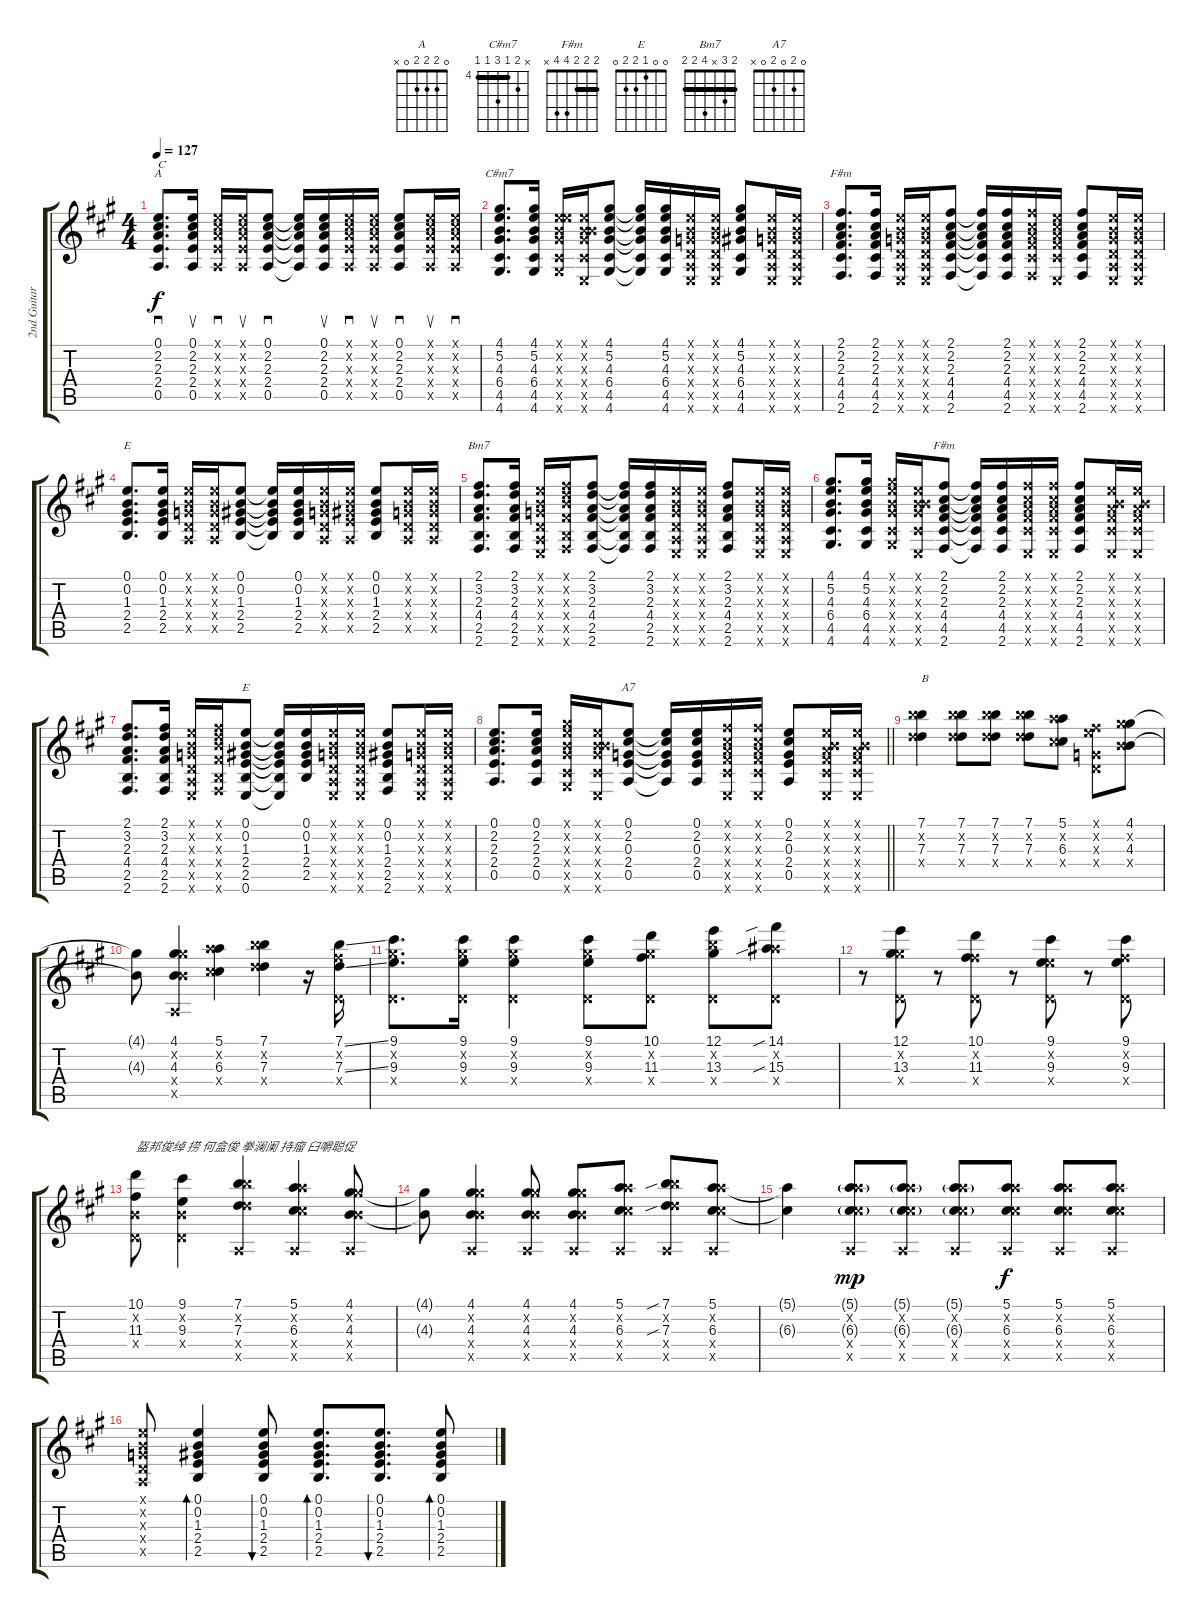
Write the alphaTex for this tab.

\track ("2nd Guitar" "2nd Guitar") {instrument acousticguitarsteel}
\staff {score tabs}
\tuning (E4 B3 G3 D3 A2 E2) {hide}
\chord ("A" 0 2 2 2 0 x)
\chord ("C#m7" x 5 4 6 4 4) {firstfret 4 barre 4}
\chord ("F#m" x 2 2 4 4 2) {barre 2}
\chord ("E" 0 0 1 2 2 x)
\chord ("Bm7" 2 3 x 4 2 2) {barre 2}
\chord ("F#m" 2 2 2 4 4 x) {barre 2}
\chord ("E" 0 0 1 2 2 0)
\chord ("A7" 0 2 0 2 0 x)
\ts (4 4)
\tempo 127
\clef g2
\ks a
(0.1 2.2 2.3 2.4 0.5).8{d sd ch "A" txt "C" dy f volume 13} (0.1 2.2 2.3 2.4 0.5).16{su} (0.1{x} 2.2{x} 2.3{x} 2.4{x} 0.5{x}).16{sd} (0.1{x} 2.2{x} 2.3{x} 2.4{x} 0.5{x}).16{su} (0.1 2.2 2.3 2.4 0.5).8{sd} (0.1{t} 2.2{t} 2.3{t} 2.4{t} 0.5{t}).16 (0.1 2.2 2.3 2.4 0.5).16{su} (0.1{x} 2.2{x} 2.3{x} 2.4{x} 0.5{x}).16{sd} (0.1{x} 2.2{x} 2.3{x} 2.4{x} 0.5{x}).16{su} (0.1 2.2 2.3 2.4 0.5).8{sd} (0.1{x} 2.2{x} 2.3{x} 2.4{x} 0.5{x}).16{su} (0.1{x} 2.2{x} 2.3{x} 2.4{x} 0.5{x}).16{sd} |
(4.1 5.2 4.3 6.4 4.5 4.6).8{d ch "C#m7"} (4.1 5.2 4.3 6.4 4.5 4.6).16 (0.1{x} 5.2{x} 4.3{x} 6.4{x} 4.5{x} 4.6{x}).16 (0.1{x} 0.2{x} 4.3{x} 6.4{x} 4.5{x} 0.6{x}).16 (4.1 5.2 4.3 6.4 4.5 4.6).8 (4.1{t} 5.2{t} 4.3{t} 6.4{t} 4.5{t} 4.6{t}).16 (4.1 5.2 4.3 6.4 4.5 4.6).16 (0.1{x} 0.2{x} 0.3{x} 0.4{x} 0.5{x} 0.6{x}).16 (0.1{x} 0.2{x} 0.3{x} 0.4{x} 0.5{x} 0.6{x}).16 (4.1 5.2 4.3 6.4 4.5 4.6).8 (0.1{x} 0.2{x} 0.3{x} 0.4{x} 0.5{x} 0.6{x}).16 (0.1{x} 0.2{x} 0.3{x} 0.4{x} 0.5{x} 0.6{x}).16 |
(2.1 2.2 2.3 4.4 4.5 2.6).8{d ch "F#m"} (2.1 2.2 2.3 4.4 4.5 2.6).16 (0.1{x} 0.2{x} 0.3{x} 0.4{x} 0.5{x} 0.6{x}).16 (0.1{x} 0.2{x} 0.3{x} 0.4{x} 0.5{x} 0.6{x}).16 (2.1 2.2 2.3 4.4 4.5 2.6).8 (2.1{t} 2.2{t} 2.3{t} 4.4{t} 4.5{t} 2.6{t}).16 (2.1 2.2 2.3 4.4 4.5 2.6).16 (2.1{x} 2.2{x} 2.3{x} 4.4{x} 4.5{x} 2.6{x}).16 (0.1{x} 2.2{x} 2.3{x} 4.4{x} 4.5{x} 0.6{x}).16 (2.1 2.2 2.3 4.4 4.5 2.6).8 (0.1{x} 0.2{x} 0.3{x} 0.4{x} 0.5{x} 0.6{x}).16 (0.1{x} 0.2{x} 0.3{x} 0.4{x} 0.5{x} 0.6{x}).16 |
(0.1 0.2 1.3 2.4 2.5).8{d ch "E"} (0.1 0.2 1.3 2.4 2.5).16 (0.1{x} 0.2{x} 0.3{x} 0.4{x} 0.5{x}).16 (0.1{x} 0.2{x} 0.3{x} 0.4{x} 0.5{x}).16 (0.1 0.2 1.3 2.4 2.5).8 (0.1{t} 0.2{t} 1.3{t} 2.4{t} 2.5{t}).16 (0.1 0.2 1.3 2.4 2.5).16 (0.1{x} 0.2{x} 0.3{x} 0.4{x} 0.5{x}).16 (0.1{x} 0.2{x} 1.3{x} 2.4{x} 0.5{x}).16 (0.1 0.2 1.3 2.4 2.5).8 (0.1{x} 0.2{x} 0.3{x} 0.4{x} 0.5{x}).16 (0.1{x} 0.2{x} 0.3{x} 0.4{x} 0.5{x}).16 |
(2.1 3.2 2.3 4.4 2.5 2.6).8{d ch "Bm7"} (2.1 3.2 2.3 4.4 2.5 2.6).16 (0.1{x} 0.2{x} 0.3{x} 0.4{x} 0.5{x} 0.6{x}).16 (2.1{x} 3.2{x} 4.3{x} 4.4{x} 2.5{x} 2.6{x}).16 (2.1 3.2 2.3 4.4 2.5 2.6).8 (2.1{t} 3.2{t} 2.3{t} 4.4{t} 2.5{t} 2.6{t}).16 (2.1 3.2 2.3 4.4 2.5 2.6).16 (0.1{x} 0.2{x} 0.3{x} 0.4{x} 0.5{x} 0.6{x}).16 (0.1{x} 0.2{x} 0.3{x} 0.4{x} 0.5{x} 0.6{x}).16 (2.1 3.2 2.3 4.4 2.5 2.6).8 (0.1{x} 0.2{x} 0.3{x} 0.4{x} 0.5{x} 0.6{x}).16 (0.1{x} 0.2{x} 0.3{x} 0.4{x} 0.5{x} 0.6{x}).16 |
(4.1 5.2 4.3 6.4 4.5 4.6).8{d} (4.1 5.2 4.3 6.4 4.5 4.6).16 (4.1{x} 5.2{x} 4.3{x} 6.4{x} 4.5{x} 4.6{x}).16 (0.1{x} 0.2{x} 4.3{x} 6.4{x} 4.5{x} 0.6{x}).16 (2.1 2.2 2.3 4.4 4.5 2.6).8{ch "F#m"} (2.1{t} 2.2{t} 2.3{t} 4.4{t} 4.5{t} 2.6{t}).16 (2.1 2.2 2.3 4.4 4.5 2.6).16 (2.1{x} 2.2{x} 2.3{x} 4.4{x} 4.5{x} 0.6{x}).16 (2.1{x} 2.2{x} 2.3{x} 4.4{x} 4.5{x} 0.6{x}).16 (2.1 2.2 2.3 4.4 4.5 2.6).8 (0.1{x} 0.2{x} 2.3{x} 4.4{x} 4.5{x} 0.6{x}).16 (0.1{x} 0.2{x} 2.3{x} 4.4{x} 4.5{x} 0.6{x}).16 |
(2.1 3.2 2.3 4.4 2.5 2.6).8{d} (2.1 3.2 2.3 4.4 2.5 2.6).16 (0.1{x} 0.2{x} 0.3{x} 0.4{x} 0.5{x} 0.6{x}).16 (2.1{x} 3.2{x} 4.3{x} 4.4{x} 2.5{x} 2.6{x}).16 (0.1 0.2 1.3 2.4 2.5 0.6).8{ch "E"} (0.1{t} 0.2{t} 1.3{t} 2.4{t} 2.5{t} 0.6{t}).16 (0.1 0.2 1.3 2.4 2.5).16 (0.1{x} 0.2{x} 0.3{x} 0.4{x} 0.5{x} 0.6{x}).16 (0.1{x} 0.2{x} 0.3{x} 0.4{x} 0.5{x} 0.6{x}).16 (0.1 0.2 1.3 2.4 2.5 2.6).8 (0.1{x} 0.2{x} 0.3{x} 0.4{x} 0.5{x} 0.6{x}).16 (0.1{x} 0.2{x} 0.3{x} 0.4{x} 0.5{x} 0.6{x}).16 |
\barLineRight lightlight
(0.1 2.2 2.3 2.4 0.5).8{d} (0.1 2.2 2.3 2.4 0.5).16 (4.1{x} 5.2{x} 4.3{x} 6.4{x} 4.5{x} 4.6{x}).16 (0.1{x} 0.2{x} 4.3{x} 6.4{x} 4.5{x} 0.6{x}).16 (0.1 2.2 0.3 2.4 0.5).8{ch "A7"} (0.1{t} 2.2{t} 0.3{t} 2.4{t} 0.5{t}).16 (0.1 2.2 0.3 2.4 0.5).16 (2.1{x} 2.2{x} 2.3{x} 4.4{x} 4.5{x} 0.6{x}).16 (2.1{x} 2.2{x} 2.3{x} 4.4{x} 4.5{x} 0.6{x}).16 (0.1 2.2 0.3 2.4 0.5).8 (0.1{x} 0.2{x} 2.3{x} 4.4{x} 4.5{x} 0.6{x}).16 (0.1{x} 0.2{x} 2.3{x} 4.4{x} 4.5{x} 0.6{x}).16 |
(7.1 12.2{x} 7.3 12.4{x}).4{txt "B" volume 14} (7.1 12.2{x} 7.3 12.4{x}).8 (7.1 12.2{x} 7.3 12.4{x}).8 (7.1 12.2{x} 7.3 12.4{x}).8 (5.1 10.2{x} 6.3 11.4{x}).8 (0.1{x} 7.2{x} 0.3{x} 0.4{x}).8 (4.1 9.2{x} 4.3 9.4{x}).8 |
(4.1{t} 4.3{t}).8 (4.1 9.2{x} 4.3 9.4{x} 0.5{x}).4 (5.1 10.2{x} 6.3 11.4{x}).4 (7.1 12.2{x} 7.3 12.4{x}).4 r.16 (7.1{ss} 7.2{x} 7.3{ss} 0.4{x}).16 |
(9.1 9.2{x} 9.3 0.4{x}).8{d} (9.1 9.2{x} 9.3 0.4{x}).16 (9.1 9.2{x} 9.3 0.4{x}).4 (9.1 9.2{x} 9.3 0.4{x}).8 (10.1 9.2{x} 11.3 0.4{x}).8 (12.1 12.2{x} 13.3 0.4{x}).8 (14.1{sib} 11.2{x} 15.3{sib} 0.4{x}).8 |
r.8 (12.1 9.2{x} 13.3 0.4{x}).8 r.8 (10.1 7.2{x} 11.3 0.4{x}).8 r.8 (9.1 5.2{x} 9.3 0.4{x}).8 r.8 (9.1 7.2{x} 9.3 0.4{x}).8 |
(10.1 0.2{x} 11.3 0.4{x}).8{txt "盔邦俊绰 捞 何盒俊 拳澜阑 持瘤 臼嚼聪促"} (9.1 0.2{x} 9.3 0.4{x}).4 (7.1 12.2{x} 7.3 12.4{x} 0.5{x}).4 (5.1 10.2{x} 6.3 11.4{x} 0.5{x}).4 (4.1 9.2{x} 4.3 9.4{x} 0.5{x}).8 |
(4.1{t} 4.3{t}).8 (4.1 9.2{x} 4.3 9.4{x} 0.5{x}).4 (4.1 9.2{x} 4.3 9.4{x} 0.5{x}).8 (4.1 9.2{x} 4.3 9.4{x} 0.5{x}).8 (5.1 10.2{x} 6.3 11.4{x} 0.5{x}).8 (7.1{sib} 12.2{x} 7.3{sib} 12.4{x} 0.5{x}).8 (5.1 10.2{x} 6.3 11.4{x} 0.5{x}).8 |
(5.1{t} 6.3{t}).4 (5.1{g} 10.2{x} 6.3{g} 11.4{x} 0.5{x}).8{dy mp} (5.1{g} 10.2{x} 6.3{g} 11.4{x} 0.5{x}).8 (5.1{g} 10.2{x} 6.3{g} 11.4{x} 0.5{x}).8 (5.1 10.2{x} 6.3 11.4{x} 0.5{x}).8{dy f} (5.1 10.2{x} 6.3 11.4{x} 0.5{x}).8 (5.1 10.2{x} 6.3 11.4{x} 0.5{x}).8 |
(0.1{x} 0.2{x} 0.3{x} 0.4{x} 0.5{x}).8 (0.1 0.2 1.3 2.4 2.5).4{bd 60} (0.1 0.2 1.3 2.4 2.5).8{bu 60} (0.1 0.2 1.3 2.4 2.5).8{d bd 60} (0.1 0.2 1.3 2.4 2.5).8{d bu 60} (0.1 0.2 1.3 2.4 2.5).8{bd 60}
